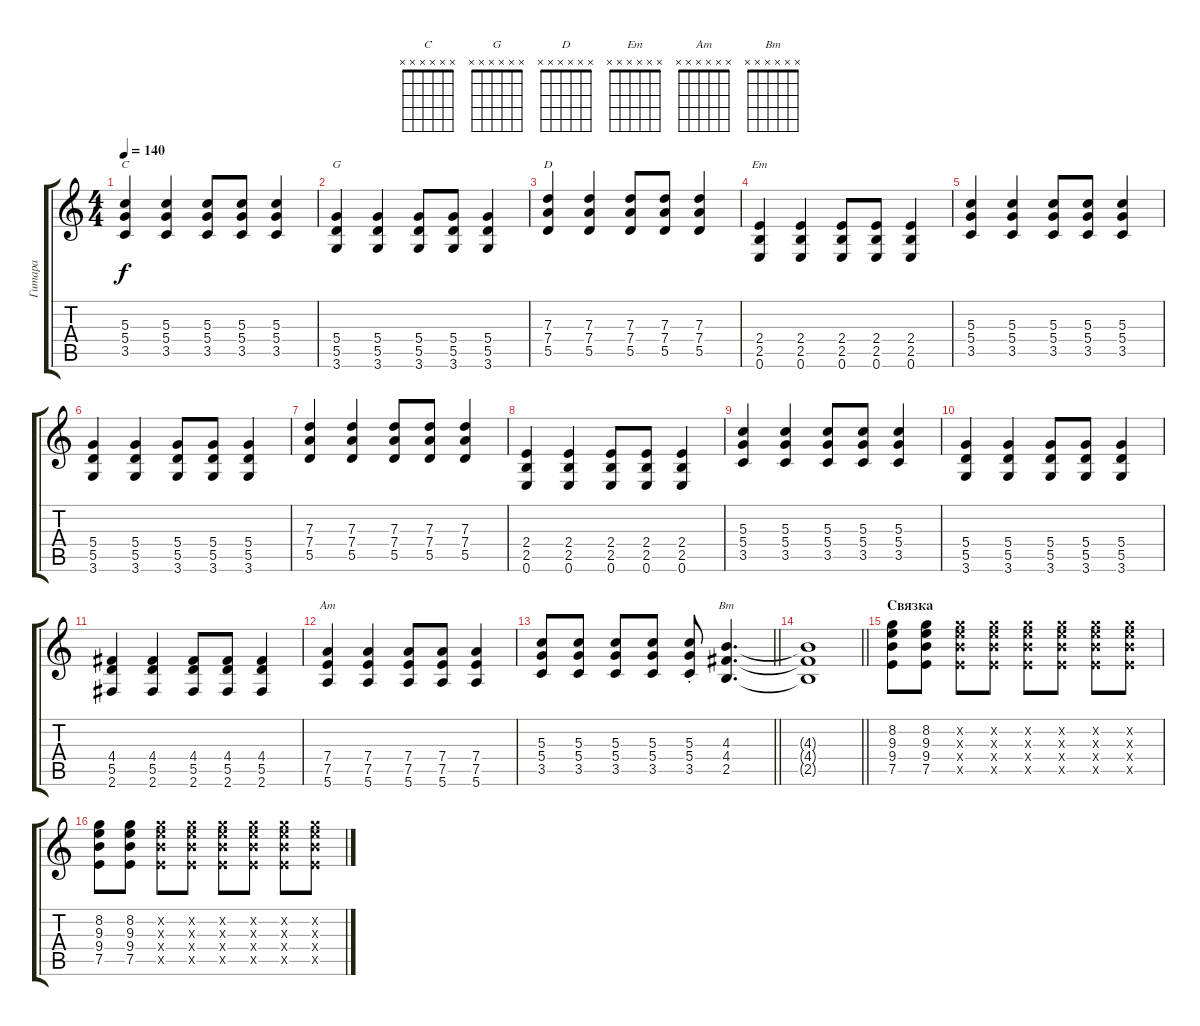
\track ("Гитара" "Гитара") {instrument acousticguitarsteel}
\staff {score tabs}
\tuning (E4 B3 G3 D3 A2 E2) {hide}
\chord ("C" x x x x x x)
\chord ("G" x x x x x x)
\chord ("D" x x x x x x)
\chord ("Em" x x x x x x)
\chord ("Am" x x x x x x)
\chord ("Bm" x x x x x x)
\ts (4 4)
\tempo 140
\clef g2
\ks c
(5.3 5.4 3.5).4{ch "C" dy f} (5.3 5.4 3.5).4 (5.3 5.4 3.5).8 (5.3 5.4 3.5).8 (5.3 5.4 3.5).4 |
(5.4 5.5 3.6).4{ch "G"} (5.4 5.5 3.6).4 (5.4 5.5 3.6).8 (5.4 5.5 3.6).8 (5.4 5.5 3.6).4 |
(7.3 7.4 5.5).4{ch "D"} (7.3 7.4 5.5).4 (7.3 7.4 5.5).8 (7.3 7.4 5.5).8 (7.3 7.4 5.5).4 |
(2.4 2.5 0.6).4{ch "Em"} (2.4 2.5 0.6).4 (2.4 2.5 0.6).8 (2.4 2.5 0.6).8 (2.4 2.5 0.6).4 |
(5.3 5.4 3.5).4 (5.3 5.4 3.5).4 (5.3 5.4 3.5).8 (5.3 5.4 3.5).8 (5.3 5.4 3.5).4 |
(5.4 5.5 3.6).4 (5.4 5.5 3.6).4 (5.4 5.5 3.6).8 (5.4 5.5 3.6).8 (5.4 5.5 3.6).4 |
(7.3 7.4 5.5).4 (7.3 7.4 5.5).4 (7.3 7.4 5.5).8 (7.3 7.4 5.5).8 (7.3 7.4 5.5).4 |
(2.4 2.5 0.6).4 (2.4 2.5 0.6).4 (2.4 2.5 0.6).8 (2.4 2.5 0.6).8 (2.4 2.5 0.6).4 |
(5.3 5.4 3.5).4 (5.3 5.4 3.5).4 (5.3 5.4 3.5).8 (5.3 5.4 3.5).8 (5.3 5.4 3.5).4 |
(5.4 5.5 3.6).4 (5.4 5.5 3.6).4 (5.4 5.5 3.6).8 (5.4 5.5 3.6).8 (5.4 5.5 3.6).4 |
(4.4 5.5 2.6).4 (4.4 5.5 2.6).4 (4.4 5.5 2.6).8 (4.4 5.5 2.6).8 (4.4 5.5 2.6).4 |
(7.4 7.5 5.6).4{ch "Am"} (7.4 7.5 5.6).4 (7.4 7.5 5.6).8 (7.4 7.5 5.6).8 (7.4 7.5 5.6).4 |
\barLineRight lightlight
(5.3 5.4 3.5).8 (5.3 5.4 3.5).8 (5.3 5.4 3.5).8 (5.3 5.4 3.5).8 (5.3{st} 5.4{st} 3.5{st}).8 (4.3 4.4 2.5).4{d ch "Bm"} |
\barLineRight lightlight
(4.3{t} 4.4{t} 2.5{t}).1 |
\section ("" "Связка")
(8.2 9.3 9.4 7.5).8 (8.2 9.3 9.4 7.5).8 (8.2{x} 9.3{x} 9.4{x} 7.5{x}).8 (8.2{x} 9.3{x} 9.4{x} 7.5{x}).8 (8.2{x} 9.3{x} 9.4{x} 7.5{x}).8 (8.2{x} 9.3{x} 9.4{x} 7.5{x}).8 (8.2{x} 9.3{x} 9.4{x} 7.5{x}).8 (8.2{x} 9.3{x} 9.4{x} 7.5{x}).8 |
(8.2 9.3 9.4 7.5).8 (8.2 9.3 9.4 7.5).8 (8.2{x} 9.3{x} 9.4{x} 7.5{x}).8 (8.2{x} 9.3{x} 9.4{x} 7.5{x}).8 (8.2{x} 9.3{x} 9.4{x} 7.5{x}).8 (8.2{x} 9.3{x} 9.4{x} 7.5{x}).8 (8.2{x} 9.3{x} 9.4{x} 7.5{x}).8 (8.2{x} 9.3{x} 9.4{x} 7.5{x}).8
